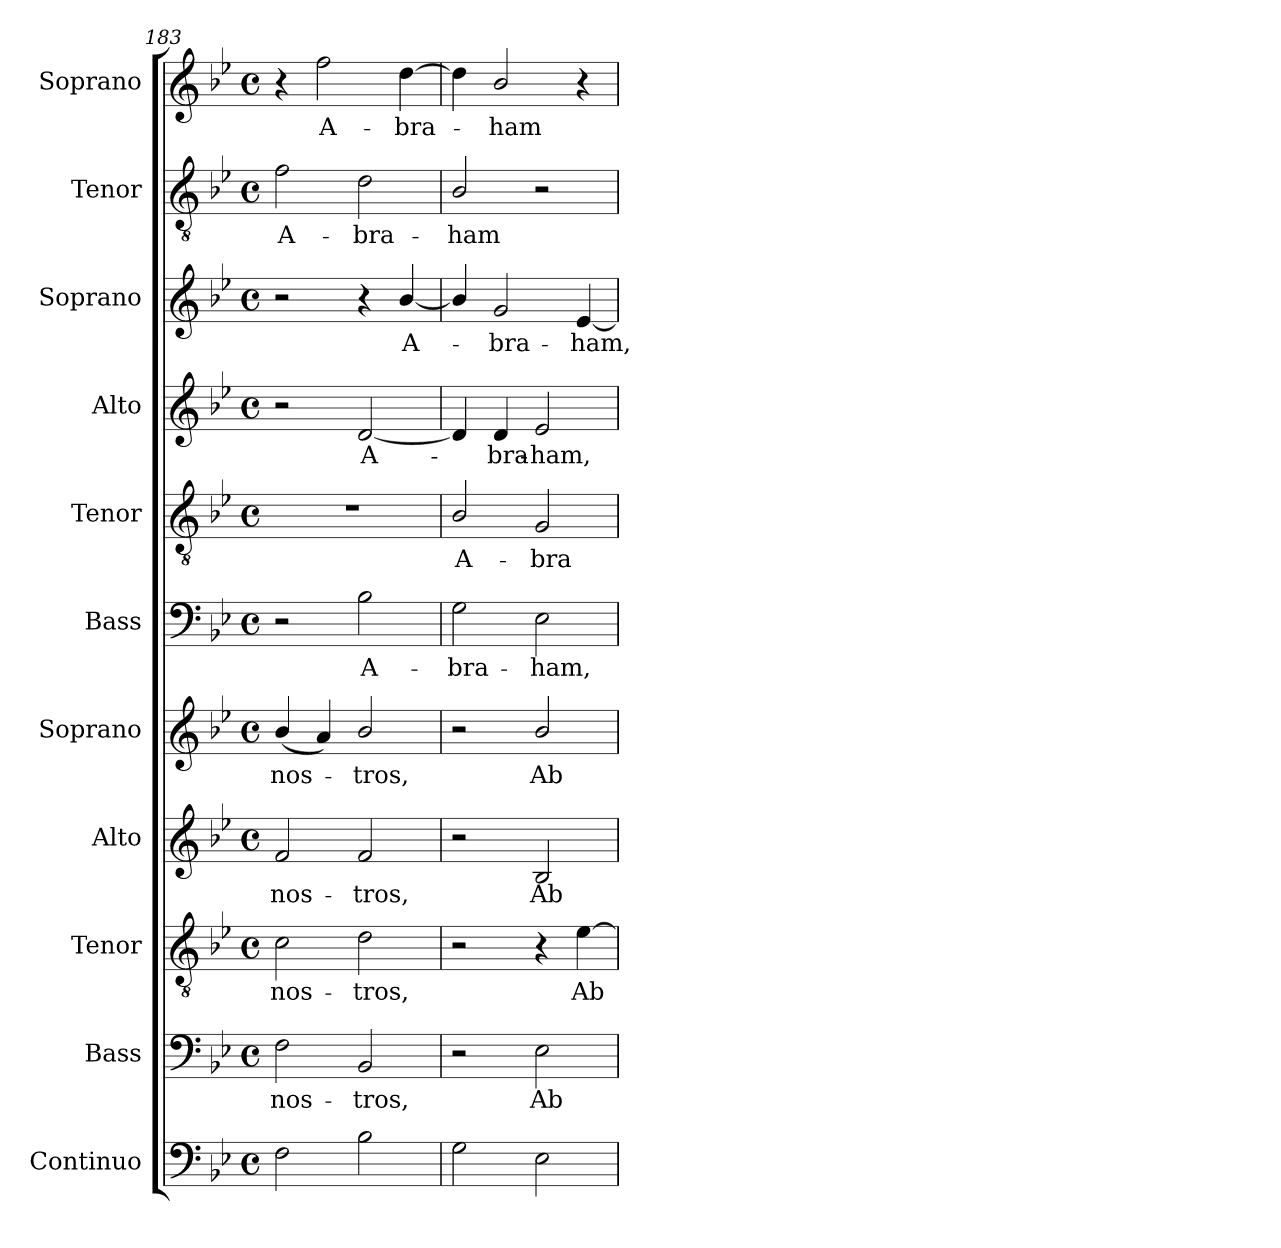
**kern	**kern	**text	**kern	**text	**kern	**text	**kern	**text	**kern	**text	**kern	**text	**kern	**text	**kern	**text	**kern	**text	**kern	**text
*part11	*part10	*part10	*part9	*part9	*part8	*part8	*part7	*part7	*part6	*part6	*part5	*part5	*part4	*part4	*part3	*part3	*part2	*part2	*part1	*part1
*staff11	*staff10	*staff10	*staff9	*staff9	*staff8	*staff8	*staff7	*staff7	*staff6	*staff6	*staff5	*staff5	*staff4	*staff4	*staff3	*staff3	*staff2	*staff2	*staff1	*staff1
*I"Continuo	*I"Bass	*	*I"Tenor	*	*I"Alto	*	*I"Soprano	*	*I"Bass	*	*I"Tenor	*	*I"Alto	*	*I"Soprano	*	*I"Tenor	*	*I"Soprano	*
*I'Cont.	*I'B.	*	*I'T.	*	*I'A.	*	*I'S.	*	*I'B.	*	*I'T.	*	*I'A.	*	*I'S.	*	*I'T.	*	*I'S.	*
*clefF4	*clefF4	*	*clefGv2	*	*clefG2	*	*clefG2	*	*clefF4	*	*clefGv2	*	*clefG2	*	*clefG2	*	*clefGv2	*	*clefG2	*
*	*	*	*ITrd7c12	*	*	*	*	*	*	*	*ITrd7c12	*	*	*	*	*	*ITrd7c12	*	*	*
*k[b-e-]	*k[b-e-]	*	*k[b-e-]	*	*k[b-e-]	*	*k[b-e-]	*	*k[b-e-]	*	*k[b-e-]	*	*k[b-e-]	*	*k[b-e-]	*	*k[b-e-]	*	*k[b-e-]	*
*B-:	*B-:	*	*B-:	*	*B-:	*	*B-:	*	*B-:	*	*B-:	*	*B-:	*	*B-:	*	*B-:	*	*B-:	*
*M4/4	*M4/4	*	*M4/4	*	*M4/4	*	*M4/4	*	*M4/4	*	*M4/4	*	*M4/4	*	*M4/4	*	*M4/4	*	*M4/4	*
*met(c)	*met(c)	*	*met(c)	*	*met(c)	*	*met(c)	*	*met(c)	*	*met(c)	*	*met(c)	*	*met(c)	*	*met(c)	*	*met(c)	*
=183	=183	=183	=183	=183	=183	=183	=183	=183	=183	=183	=183	=183	=183	=183	=183	=183	=183	=183	=183	=183
!	!	!LO:LY:b:color=#000000	!	!	!	!	!	!	!	!	!	!	!	!	!	!	!	!	!	!
!	!	!	!	!LO:LY:b:color=#000000	!	!	!	!	!	!	!	!	!	!	!	!	!	!	!	!
!	!	!	!	!	!	!LO:LY:b:color=#000000	!	!	!	!	!	!	!	!	!	!	!	!	!	!
!	!	!	!	!	!	!	!	!LO:LY:b:color=#000000	!	!	!	!	!	!	!	!	!	!	!	!
!	!	!	!	!	!	!	!	!	!	!	!	!	!	!	!	!	!	!LO:LY:b:color=#000000	!	!
2Fi\	2Fi\	nos-	2Ci\	nos-	2fi/	nos-	(4b-i/	nos-	2r	.	1r	.	2r	.	2r	.	2Fi\	A-	4r	.
!	!	!	!	!	!	!	!	!	!	!	!	!	!	!	!	!	!	!	!	!LO:LY:b:color=#000000
.	.	.	.	.	.	.	4ai/)	.	.	.	.	.	.	.	.	.	.	.	2ffi\	A-
!	!	!LO:LY:b:color=#000000	!	!	!	!	!	!	!	!	!	!	!	!	!	!	!	!	!	!
!	!	!	!	!LO:LY:b:color=#000000	!	!	!	!	!	!	!	!	!	!	!	!	!	!	!	!
!	!	!	!	!	!	!LO:LY:b:color=#000000	!	!	!	!	!	!	!	!	!	!	!	!	!	!
!	!	!	!	!	!	!	!	!LO:LY:b:color=#000000	!	!	!	!	!	!	!	!	!	!	!	!
!	!	!	!	!	!	!	!	!	!	!LO:LY:b:color=#000000	!	!	!	!	!	!	!	!	!	!
!	!	!	!	!	!	!	!	!	!	!	!	!	!	!LO:LY:b:color=#000000	!	!	!	!	!	!
!	!	!	!	!	!	!	!	!	!	!	!	!	!	!	!	!	!	!LO:LY:b:color=#000000	!	!
2B-i\	2BB-i/	-tros,	2Di\	-tros,	2fi/	-tros,	2b-i/	-tros,	2B-i\	A-	.	.	[<2di/	A-	4r	.	2Di\	-bra-	.	.
!	!	!	!	!	!	!	!	!	!	!	!	!	!	!	!	!LO:LY:b:color=#000000	!	!	!	!
!	!	!	!	!	!	!	!	!	!	!	!	!	!	!	!	!	!	!	!	!LO:LY:b:color=#000000
.	.	.	.	.	.	.	.	.	.	.	.	.	.	.	[<4b-i/	A-	.	.	[>4ddi\	-bra-
=184	=184	=184	=184	=184	=184	=184	=184	=184	=184	=184	=184	=184	=184	=184	=184	=184	=184	=184	=184	=184
!	!	!	!	!	!	!	!	!	!	!LO:LY:b:color=#000000	!	!	!	!	!	!	!	!	!	!
!	!	!	!	!	!	!	!	!	!	!	!	!LO:LY:b:color=#000000	!	!	!	!	!	!	!	!
!	!	!	!	!	!	!	!	!	!	!	!	!	!	!	!	!	!	!LO:LY:b:color=#000000	!	!
2Gi\	2r	.	2r	.	2r	.	2r	.	2Gi\	-bra-	2BB-i/	A-	4di/]	.	4b-i/]	.	2BB-i/	-ham	4ddi\]	.
!	!	!	!	!	!	!	!	!	!	!	!	!	!	!LO:LY:b:color=#000000	!	!	!	!	!	!
!	!	!	!	!	!	!	!	!	!	!	!	!	!	!	!	!LO:LY:b:color=#000000	!	!	!	!
!	!	!	!	!	!	!	!	!	!	!	!	!	!	!	!	!	!	!	!	!LO:LY:b:color=#000000
.	.	.	.	.	.	.	.	.	.	.	.	.	4di/	-bra-	2gi/	-bra-	.	.	2b-i/	-ham
!	!	!LO:LY:b:color=#000000	!	!	!	!	!	!	!	!	!	!	!	!	!	!	!	!	!	!
!	!	!	!	!	!	!LO:LY:b:color=#000000	!	!	!	!	!	!	!	!	!	!	!	!	!	!
!	!	!	!	!	!	!	!	!LO:LY:b:color=#000000	!	!	!	!	!	!	!	!	!	!	!	!
!	!	!	!	!	!	!	!	!	!	!LO:LY:b:color=#000000	!	!	!	!	!	!	!	!	!	!
!	!	!	!	!	!	!	!	!	!	!	!	!LO:LY:b:color=#000000	!	!	!	!	!	!	!	!
!	!	!	!	!	!	!	!	!	!	!	!	!	!	!LO:LY:b:color=#000000	!	!	!	!	!	!
2E-i\	2E-i\	Ab-	4r	.	2B-i/	Ab-	2b-i/	Ab-	2E-i\	-ham,	2GGi/	-bra-	2e-i/	-ham,	.	.	2r	.	.	.
!	!	!	!	!LO:LY:b:color=#000000	!	!	!	!	!	!	!	!	!	!	!	!	!	!	!	!
!	!	!	!	!	!	!	!	!	!	!	!	!	!	!	!	!LO:LY:b:color=#000000	!	!	!	!
.	.	.	[>4E-i\	Ab-	.	.	.	.	.	.	.	.	.	.	[<4e-i/	-ham,	.	.	4r	.
=	=	=	=	=	=	=	=	=	=	=	=	=	=	=	=	=	=	=	=	=
*-	*-	*-	*-	*-	*-	*-	*-	*-	*-	*-	*-	*-	*-	*-	*-	*-	*-	*-	*-	*-
